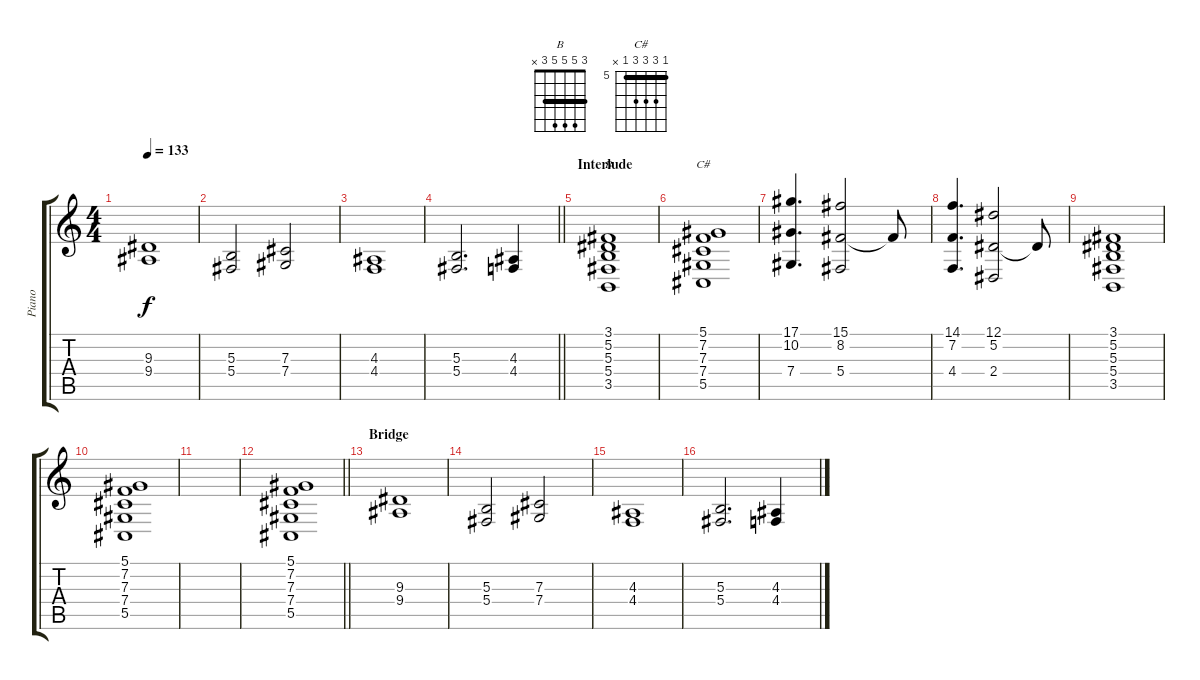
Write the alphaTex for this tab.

\track ("Piano" "Piano") {instrument acousticgrandpiano}
\staff {score tabs}
\tuning (Eb4 Bb3 Gb3 Db3 Ab2 Eb2) {hide}
\chord ("B" 3 5 5 5 3 x) {barre 3}
\chord ("C#" 5 7 7 7 5 x) {firstfret 5 barre 5}
\ts (4 4)
\tempo 133
\clef g2
\ks c
(9.3 9.4).1{dy f volume 14 instrument stringensemble1} |
(5.3 5.4).2{volume 14 instrument stringensemble1} (7.3 7.4).2 |
(4.3 4.4).1{volume 14 instrument stringensemble1} |
\barLineRight lightlight
(5.3 5.4).2{d volume 14 instrument stringensemble1} (4.3 4.4).4 |
\section ("" "Interlude")
(3.1 5.2 5.3 5.4 3.5).1{ch "B" volume 16 instrument stringensemble1} |
(5.1 7.2 7.3 7.4 5.5).1{ch "C#" instrument stringensemble1} |
(17.1 10.2 7.4).4{d instrument synthstrings1} (15.1 8.2 5.4).2 8.2{t}.8 |
(14.1 7.2 4.4).4{d instrument stringensemble1} (12.1 5.2 2.4).2 5.2{t}.8 |
(3.1 5.2 5.3 5.4 3.5).1{instrument stringensemble1} |
(5.1 7.2 7.3 7.4 5.5).1{instrument stringensemble1} |
|
\barLineRight lightlight
(5.1 7.2 7.3 7.4 5.5).1{volume 13 instrument stringensemble1} |
\section ("" "Bridge")
(9.3 9.4).1{volume 14 instrument stringensemble1} |
(5.3 5.4).2{volume 14 instrument stringensemble1} (7.3 7.4).2 |
(4.3 4.4).1{volume 14 instrument stringensemble1} |
(5.3 5.4).2{d volume 14 instrument stringensemble1} (4.3 4.4).4
